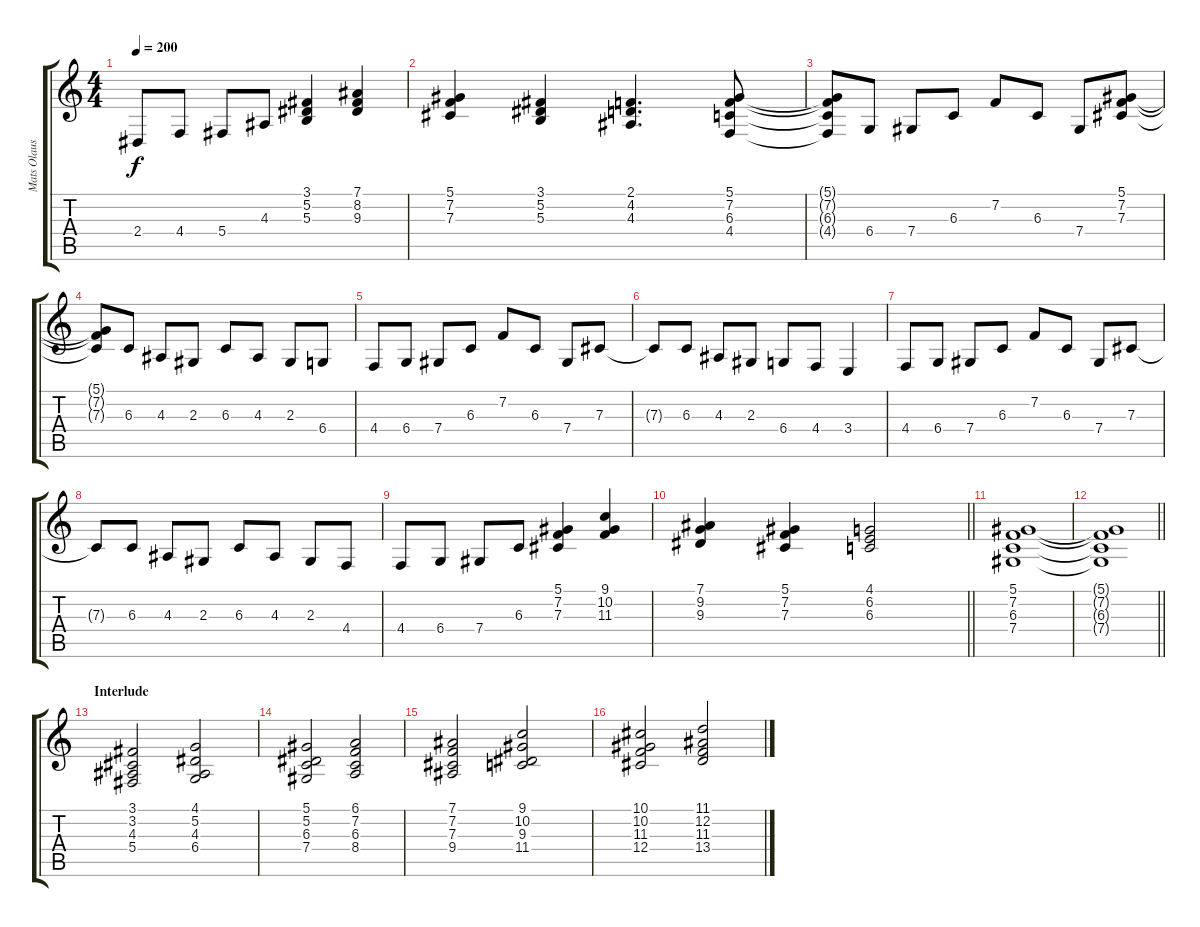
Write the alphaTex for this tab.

\track ("Mats Olausson" "Mats Olaus") {instrument stringensemble1}
\staff {score tabs}
\tuning (Eb4 Bb3 Gb3 Db3 Ab2 Eb2) {hide}
\ts (4 4)
\tempo 200
\clef g2
\ks c
2.4.8{dy f} 4.4.8 5.4.8 4.3.8 (3.1 5.2 5.3).4 (7.1 8.2 9.3).4 |
(5.1 7.2 7.3).4 (3.1 5.2 5.3).4 (2.1 4.2 4.3).4{d} (5.1 7.2 6.3 4.4).8 |
(5.1{t} 7.2{t} 6.3{t} 4.4{t}).8 6.4.8 7.4.8 6.3.8 7.2.8 6.3.8 7.4.8 (5.1 7.2 7.3).8 |
(5.1{t} 7.2{t} 7.3{t}).8 6.3.8 4.3.8 2.3.8 6.3.8 4.3.8 2.3.8 6.4.8 |
4.4.8 6.4.8 7.4.8 6.3.8 7.2.8 6.3.8 7.4.8 7.3.8 |
7.3{t}.8 6.3.8 4.3.8 2.3.8 6.4.8 4.4.8 3.4.4 |
4.4.8 6.4.8 7.4.8 6.3.8 7.2.8 6.3.8 7.4.8 7.3.8 |
7.3{t}.8 6.3.8 4.3.8 2.3.8 6.3.8 4.3.8 2.3.8 4.4.8 |
4.4.8 6.4.8 7.4.8 6.3.8 (5.1 7.2 7.3).4 (9.1 10.2 11.3).4 |
\barLineRight lightlight
(7.1 9.2 9.3).4 (5.1 7.2 7.3).4 (4.1 6.2 6.3).2 |
(5.1 7.2 6.3 7.4).1 |
\barLineRight lightlight
(5.1{t} 7.2{t} 6.3{t} 7.4{t}).1 |
\section ("" "Interlude")
(3.1 3.2 4.3 5.4).2 (4.1 5.2 4.3 6.4).2 |
(5.1 5.2 6.3 7.4).2 (6.1 7.2 6.3 8.4).2 |
(7.1 7.2 7.3 9.4).2 (9.1 10.2 9.3 11.4).2 |
(10.1 10.2 11.3 12.4).2 (11.1 12.2 11.3 13.4).2
